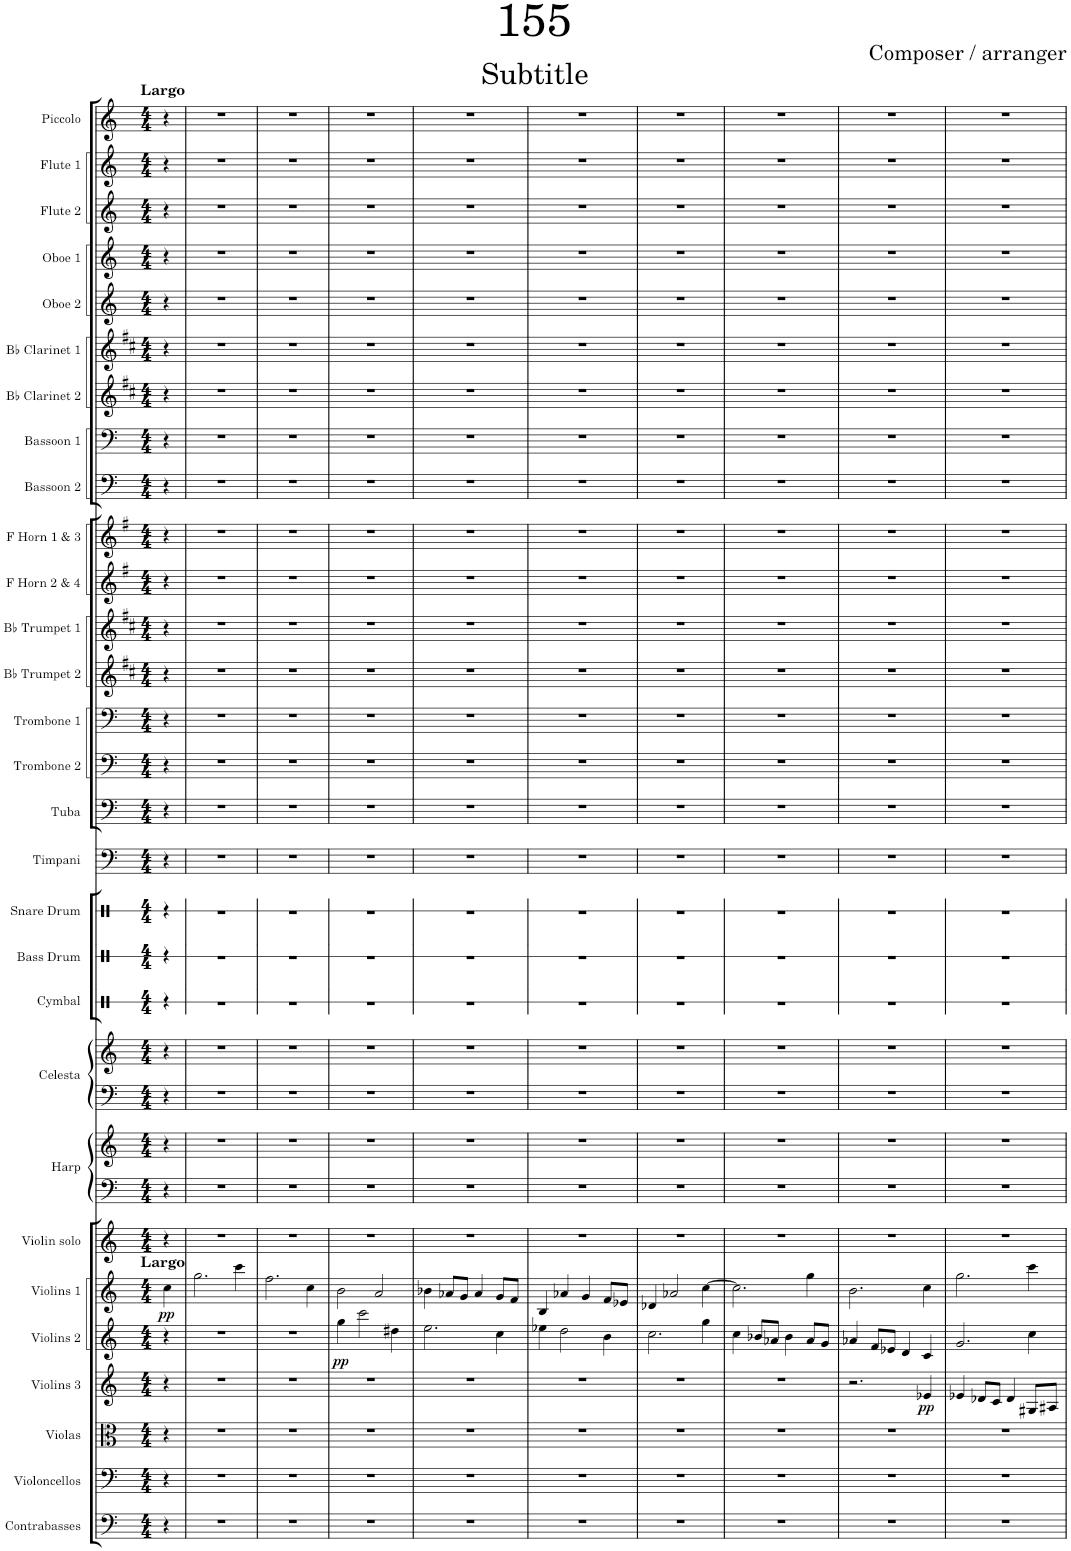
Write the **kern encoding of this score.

**kern	**kern	**kern	**kern	**dynam	**kern	**dynam	**kern	**dynam	**kern	**kern	**kern	**kern	**kern	**kern	**kern	**kern	**kern	**kern	**kern	**kern	**kern	**kern	**kern	**kern	**kern	**kern	**kern	**kern	**kern	**kern	**kern	**kern	**kern
*part29	*part28	*part27	*part26	*part26	*part25	*part25	*part24	*part24	*part23	*part22	*part22	*part21	*part21	*part20	*part19	*part18	*part17	*part16	*part15	*part14	*part13	*part12	*part11	*part10	*part9	*part8	*part7	*part6	*part5	*part4	*part3	*part2	*part1
*staff31	*staff30	*staff29	*staff28	*staff28	*staff27	*staff27	*staff26	*staff26	*staff25	*staff24	*staff23	*staff22	*staff21	*staff20	*staff19	*staff18	*staff17	*staff16	*staff15	*staff14	*staff13	*staff12	*staff11	*staff10	*staff9	*staff8	*staff7	*staff6	*staff5	*staff4	*staff3	*staff2	*staff1
*I"Contrabasses	*I"Violoncellos	*I"Violas	*I"Violins 3	*	*I"Violins 2	*	*I"Violins 1	*	*I"Violin solo	*I"Harp	*	*I"Celesta	*	*I"Cymbal	*I"Bass Drum	*I"Snare Drum	*I"Timpani	*I"Tuba	*I"Trombone 2	*I"Trombone 1	*I"Bb Trumpet 2	*I"Bb Trumpet 1	*I"F Horn 2 &amp; 4	*I"F Horn 1 &amp; 3	*I"Bassoon 2	*I"Bassoon 1	*I"Bb Clarinet 2	*I"Bb Clarinet 1	*I"Oboe 2	*I"Oboe 1	*I"Flute 2	*I"Flute 1	*I"Piccolo
*I'Cbs.	*I'Vcs.	*I'Vlas.	*I'Vlns. 3	*	*I'Vlns. 2	*	*I'Vlns. 1	*	*I'Vln. solo	*I'Hrp.	*	*I'Cel.	*	*I'Cym.	*I'B. Dr.	*I'Sn. Dr.	*I'Timp.	*I'Tba.	*I'Tbn. 2	*I'Tbn. 1	*I'Bb Tpt. 2	*I'Bb Tpt. 1	*I'F Hn. 2 4	*I'F Hn. 1 3	*I'Bsn. 2	*I'Bsn. 1	*I'Bb Cl. 2	*I'Bb Cl. 1	*I'Ob. 2	*I'Ob. 1	*I'Fl. 2	*I'Fl. 1	*I'Picc.
*	*	*	*	*	*	*	*	*	*	*	*	*	*	*stria1	*stria1	*stria1	*	*	*	*	*	*	*	*	*	*	*	*	*	*	*	*	*
*clefF4	*clefF4	*clefC3	*clefG2	*	*clefG2	*	*clefG2	*	*clefG2	*clefF4	*clefG2	*clefF4	*clefG2	*clefX	*clefX	*clefX	*clefF4	*clefF4	*clefF4	*clefF4	*clefG2	*clefG2	*clefG2	*clefG2	*clefF4	*clefF4	*clefG2	*clefG2	*clefG2	*clefG2	*clefG2	*clefG2	*clefG2
*Trd7c12	*	*	*	*	*	*	*	*	*	*	*	*Trd-7c-12	*Trd-7c-12	*	*	*	*	*	*	*	*Trd1c2	*Trd1c2	*Trd4c7	*Trd4c7	*	*	*Trd1c2	*Trd1c2	*	*	*	*	*Trd-7c-12
*k[]	*k[]	*k[]	*k[]	*	*k[]	*	*k[]	*	*k[]	*k[]	*k[]	*k[]	*k[]	*k[]	*k[]	*k[]	*k[]	*k[]	*k[]	*k[]	*k[f#c#]	*k[f#c#]	*k[f#]	*k[f#]	*k[]	*k[]	*k[f#c#]	*k[f#c#]	*k[]	*k[]	*k[]	*k[]	*k[]
*M4/4	*M4/4	*M4/4	*M4/4	*	*M4/4	*	*M4/4	*	*M4/4	*M4/4	*M4/4	*M4/4	*M4/4	*M4/4	*M4/4	*M4/4	*M4/4	*M4/4	*M4/4	*M4/4	*M4/4	*M4/4	*M4/4	*M4/4	*M4/4	*M4/4	*M4/4	*M4/4	*M4/4	*M4/4	*M4/4	*M4/4	*M4/4
=1	=1	=1	=1	=1	=1	=1	=1	=1	=1	=1	=1	=1	=1	=1	=1	=1	=1	=1	=1	=1	=1	=1	=1	=1	=1	=1	=1	=1	=1	=1	=1	=1	=1
!	!	!	!	!	!	!	!	!	!	!	!	!	!	!	!	!	!	!	!	!	!	!	!	!	!	!	!	!	!	!	!	!	!LO:TX:a:B:t=Largo
!	!	!	!	!	!	!	!LO:TX:a:B:t=Largo	!	!	!	!	!	!	!	!	!	!	!	!	!	!	!	!	!	!	!	!	!	!	!	!	!	!
!	!	!	!	!	!	!	!	!LO:DY:b	!	!	!	!	!	!	!	!	!	!	!	!	!	!	!	!	!	!	!	!	!	!	!	!	!
4r	4r	4r	4r	.	4r	.	4cc\	pp	4r	4r	4r	4r	4r	4r	4r	4r	4r	4r	4r	4r	4r	4r	4r	4r	4r	4r	4r	4r	4r	4r	4r	4r	4r
=2	=2	=2	=2	=2	=2	=2	=2	=2	=2	=2	=2	=2	=2	=2	=2	=2	=2	=2	=2	=2	=2	=2	=2	=2	=2	=2	=2	=2	=2	=2	=2	=2	=2
1r	1r	1r	1r	.	1r	.	2.gg\	.	1r	1r	1r	1r	1r	1r	1r	1r	1r	1r	1r	1r	1r	1r	1r	1r	1r	1r	1r	1r	1r	1r	1r	1r	1r
.	.	.	.	.	.	.	4ccc\	.	.	.	.	.	.	.	.	.	.	.	.	.	.	.	.	.	.	.	.	.	.	.	.	.	.
=3	=3	=3	=3	=3	=3	=3	=3	=3	=3	=3	=3	=3	=3	=3	=3	=3	=3	=3	=3	=3	=3	=3	=3	=3	=3	=3	=3	=3	=3	=3	=3	=3	=3
1r	1r	1r	1r	.	1r	.	2.ff\	.	1r	1r	1r	1r	1r	1r	1r	1r	1r	1r	1r	1r	1r	1r	1r	1r	1r	1r	1r	1r	1r	1r	1r	1r	1r
.	.	.	.	.	.	.	4cc\	.	.	.	.	.	.	.	.	.	.	.	.	.	.	.	.	.	.	.	.	.	.	.	.	.	.
=4	=4	=4	=4	=4	=4	=4	=4	=4	=4	=4	=4	=4	=4	=4	=4	=4	=4	=4	=4	=4	=4	=4	=4	=4	=4	=4	=4	=4	=4	=4	=4	=4	=4
!	!	!	!	!	!	!LO:DY:b	!	!	!	!	!	!	!	!	!	!	!	!	!	!	!	!	!	!	!	!	!	!	!	!	!	!	!
1r	1r	1r	1r	.	4gg\	pp	2b\	.	1r	1r	1r	1r	1r	1r	1r	1r	1r	1r	1r	1r	1r	1r	1r	1r	1r	1r	1r	1r	1r	1r	1r	1r	1r
.	.	.	.	.	2ccc\	.	.	.	.	.	.	.	.	.	.	.	.	.	.	.	.	.	.	.	.	.	.	.	.	.	.	.	.
.	.	.	.	.	.	.	2a/	.	.	.	.	.	.	.	.	.	.	.	.	.	.	.	.	.	.	.	.	.	.	.	.	.	.
.	.	.	.	.	4dd#X\	.	.	.	.	.	.	.	.	.	.	.	.	.	.	.	.	.	.	.	.	.	.	.	.	.	.	.	.
=5	=5	=5	=5	=5	=5	=5	=5	=5	=5	=5	=5	=5	=5	=5	=5	=5	=5	=5	=5	=5	=5	=5	=5	=5	=5	=5	=5	=5	=5	=5	=5	=5	=5
1r	1r	1r	1r	.	2.ee\	.	4b-X\	.	1r	1r	1r	1r	1r	1r	1r	1r	1r	1r	1r	1r	1r	1r	1r	1r	1r	1r	1r	1r	1r	1r	1r	1r	1r
.	.	.	.	.	.	.	8a-X/L	.	.	.	.	.	.	.	.	.	.	.	.	.	.	.	.	.	.	.	.	.	.	.	.	.	.
.	.	.	.	.	.	.	8g/J	.	.	.	.	.	.	.	.	.	.	.	.	.	.	.	.	.	.	.	.	.	.	.	.	.	.
.	.	.	.	.	.	.	4a-/	.	.	.	.	.	.	.	.	.	.	.	.	.	.	.	.	.	.	.	.	.	.	.	.	.	.
.	.	.	.	.	4cc\	.	8g/L	.	.	.	.	.	.	.	.	.	.	.	.	.	.	.	.	.	.	.	.	.	.	.	.	.	.
.	.	.	.	.	.	.	8f/J	.	.	.	.	.	.	.	.	.	.	.	.	.	.	.	.	.	.	.	.	.	.	.	.	.	.
=6	=6	=6	=6	=6	=6	=6	=6	=6	=6	=6	=6	=6	=6	=6	=6	=6	=6	=6	=6	=6	=6	=6	=6	=6	=6	=6	=6	=6	=6	=6	=6	=6	=6
1r	1r	1r	1r	.	4ee-X\	.	4B/	.	1r	1r	1r	1r	1r	1r	1r	1r	1r	1r	1r	1r	1r	1r	1r	1r	1r	1r	1r	1r	1r	1r	1r	1r	1r
.	.	.	.	.	2dd\	.	4a-X/	.	.	.	.	.	.	.	.	.	.	.	.	.	.	.	.	.	.	.	.	.	.	.	.	.	.
.	.	.	.	.	.	.	4g/	.	.	.	.	.	.	.	.	.	.	.	.	.	.	.	.	.	.	.	.	.	.	.	.	.	.
.	.	.	.	.	4b\	.	8f/L	.	.	.	.	.	.	.	.	.	.	.	.	.	.	.	.	.	.	.	.	.	.	.	.	.	.
.	.	.	.	.	.	.	8e-X/J	.	.	.	.	.	.	.	.	.	.	.	.	.	.	.	.	.	.	.	.	.	.	.	.	.	.
=7	=7	=7	=7	=7	=7	=7	=7	=7	=7	=7	=7	=7	=7	=7	=7	=7	=7	=7	=7	=7	=7	=7	=7	=7	=7	=7	=7	=7	=7	=7	=7	=7	=7
1r	1r	1r	1r	.	2.cc\	.	4d-X/	.	1r	1r	1r	1r	1r	1r	1r	1r	1r	1r	1r	1r	1r	1r	1r	1r	1r	1r	1r	1r	1r	1r	1r	1r	1r
.	.	.	.	.	.	.	2a-X/	.	.	.	.	.	.	.	.	.	.	.	.	.	.	.	.	.	.	.	.	.	.	.	.	.	.
.	.	.	.	.	4gg\	.	[4cc\	.	.	.	.	.	.	.	.	.	.	.	.	.	.	.	.	.	.	.	.	.	.	.	.	.	.
=8	=8	=8	=8	=8	=8	=8	=8	=8	=8	=8	=8	=8	=8	=8	=8	=8	=8	=8	=8	=8	=8	=8	=8	=8	=8	=8	=8	=8	=8	=8	=8	=8	=8
1r	1r	1r	1r	.	4cc\	.	2.cc\]	.	1r	1r	1r	1r	1r	1r	1r	1r	1r	1r	1r	1r	1r	1r	1r	1r	1r	1r	1r	1r	1r	1r	1r	1r	1r
.	.	.	.	.	8b-X/L	.	.	.	.	.	.	.	.	.	.	.	.	.	.	.	.	.	.	.	.	.	.	.	.	.	.	.	.
.	.	.	.	.	8a-X/J	.	.	.	.	.	.	.	.	.	.	.	.	.	.	.	.	.	.	.	.	.	.	.	.	.	.	.	.
.	.	.	.	.	4b-\	.	.	.	.	.	.	.	.	.	.	.	.	.	.	.	.	.	.	.	.	.	.	.	.	.	.	.	.
.	.	.	.	.	8a-/L	.	4gg\	.	.	.	.	.	.	.	.	.	.	.	.	.	.	.	.	.	.	.	.	.	.	.	.	.	.
.	.	.	.	.	8g/J	.	.	.	.	.	.	.	.	.	.	.	.	.	.	.	.	.	.	.	.	.	.	.	.	.	.	.	.
=9	=9	=9	=9	=9	=9	=9	=9	=9	=9	=9	=9	=9	=9	=9	=9	=9	=9	=9	=9	=9	=9	=9	=9	=9	=9	=9	=9	=9	=9	=9	=9	=9	=9
1r	1r	1r	2.r	.	4a-X/	.	2.b\	.	1r	1r	1r	1r	1r	1r	1r	1r	1r	1r	1r	1r	1r	1r	1r	1r	1r	1r	1r	1r	1r	1r	1r	1r	1r
.	.	.	.	.	8f/L	.	.	.	.	.	.	.	.	.	.	.	.	.	.	.	.	.	.	.	.	.	.	.	.	.	.	.	.
.	.	.	.	.	8e-X/J	.	.	.	.	.	.	.	.	.	.	.	.	.	.	.	.	.	.	.	.	.	.	.	.	.	.	.	.
.	.	.	.	.	4d/	.	.	.	.	.	.	.	.	.	.	.	.	.	.	.	.	.	.	.	.	.	.	.	.	.	.	.	.
!	!	!	!	!LO:DY:b	!	!	!	!	!	!	!	!	!	!	!	!	!	!	!	!	!	!	!	!	!	!	!	!	!	!	!	!	!
.	.	.	4e-X/	pp	4c/	.	4cc\	.	.	.	.	.	.	.	.	.	.	.	.	.	.	.	.	.	.	.	.	.	.	.	.	.	.
=10	=10	=10	=10	=10	=10	=10	=10	=10	=10	=10	=10	=10	=10	=10	=10	=10	=10	=10	=10	=10	=10	=10	=10	=10	=10	=10	=10	=10	=10	=10	=10	=10	=10
1r	1r	1r	4e-X/	.	2.g/	.	2.gg\	.	1r	1r	1r	1r	1r	1r	1r	1r	1r	1r	1r	1r	1r	1r	1r	1r	1r	1r	1r	1r	1r	1r	1r	1r	1r
.	.	.	8d-X/L	.	.	.	.	.	.	.	.	.	.	.	.	.	.	.	.	.	.	.	.	.	.	.	.	.	.	.	.	.	.
.	.	.	8c/J	.	.	.	.	.	.	.	.	.	.	.	.	.	.	.	.	.	.	.	.	.	.	.	.	.	.	.	.	.	.
.	.	.	4d-/	.	.	.	.	.	.	.	.	.	.	.	.	.	.	.	.	.	.	.	.	.	.	.	.	.	.	.	.	.	.
.	.	.	8G#X/L	.	4cc\	.	4ccc\	.	.	.	.	.	.	.	.	.	.	.	.	.	.	.	.	.	.	.	.	.	.	.	.	.	.
.	.	.	8A#X/J	.	.	.	.	.	.	.	.	.	.	.	.	.	.	.	.	.	.	.	.	.	.	.	.	.	.	.	.	.	.
=	=	=	=	=	=	=	=	=	=	=	=	=	=	=	=	=	=	=	=	=	=	=	=	=	=	=	=	=	=	=	=	=	=
*-	*-	*-	*-	*-	*-	*-	*-	*-	*-	*-	*-	*-	*-	*-	*-	*-	*-	*-	*-	*-	*-	*-	*-	*-	*-	*-	*-	*-	*-	*-	*-	*-	*-
